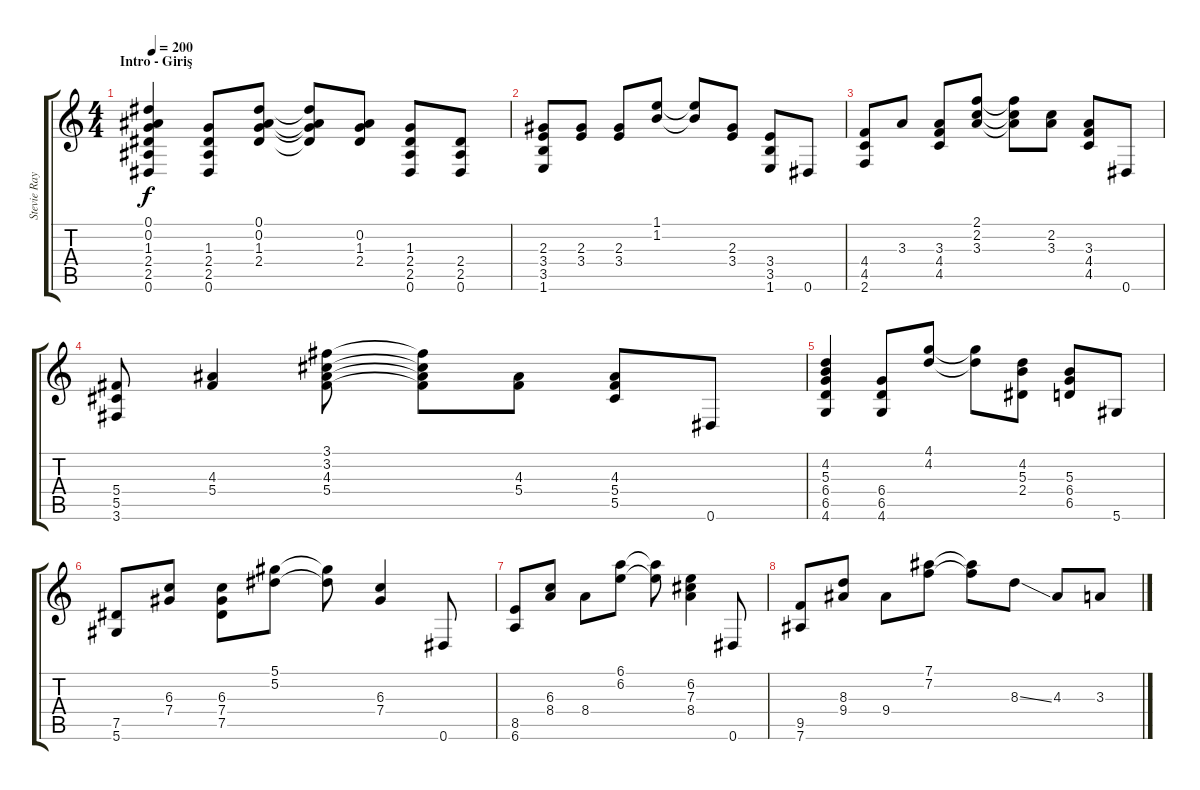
\track ("Stevie Ray Vaughan" "Stevie Ray") {instrument overdrivenguitar}
\staff {score tabs}
\tuning (Eb4 Bb3 Gb3 Db3 Ab2 Eb2) {hide}
\ts (4 4)
\section ("" "Intro - Giriş")
\tempo 200
\clef g2
\ks c
(0.1 0.2 1.3 2.4 2.5 0.6).4{dy f instrument overdrivenguitar} (1.3 2.4 2.5 0.6).8 (0.1 0.2 1.3 2.4).8 (0.1{t} 0.2{t} 1.3{t} 2.4{t}).8 (0.2 1.3 2.4).8 (1.3 2.4 2.5 0.6).8 (2.4 2.5 0.6).8 |
(2.3 3.4 3.5 1.6).8 (2.3 3.4).8 (2.3 3.4).8 (1.1 1.2).8 (1.1{t} 1.2{t}).8 (2.3 3.4).8 (3.4 3.5 1.6).8 0.6.8 |
(4.4 4.5 2.6).8 3.3.8 (3.3 4.4 4.5).8 (2.1 2.2 3.3).8 (2.1{t} 2.2{t} 3.3{t}).8 (2.2 3.3).8 (3.3 4.4 4.5).8 0.6.8 |
(5.4 5.5 3.6).8 (4.3 5.4).4 (3.1 3.2 4.3 5.4).8 (3.1{t} 3.2{t} 4.3{t} 5.4{t}).8 (4.3 5.4).8 (4.3 5.4 5.5).8 0.6.8 |
(4.2 5.3 6.4 6.5 4.6).4 (6.4 6.5 4.6).8 (4.1 4.2).8 (4.1{t} 4.2{t}).8 (4.2 5.3 2.4).8 (5.3 6.4 6.5).8 5.6.8 |
(7.5 5.6).8 (6.3 7.4).8 (6.3 7.4 7.5).8 (5.1 5.2).8 (5.1{t} 5.2{t}).8 (6.3 7.4).4 0.6.8 |
(8.5 6.6).8 (6.3 8.4).8 8.4.8 (6.1 6.2).8 (6.1{t} 6.2{t}).8 (6.2 7.3 8.4).4 0.6.8 |
(9.5 7.6).8 (8.3 9.4).8 9.4.8 (7.1 7.2).8 (7.1{t} 7.2{t}).8 8.3{ss}.8 4.3.8 3.3.8
